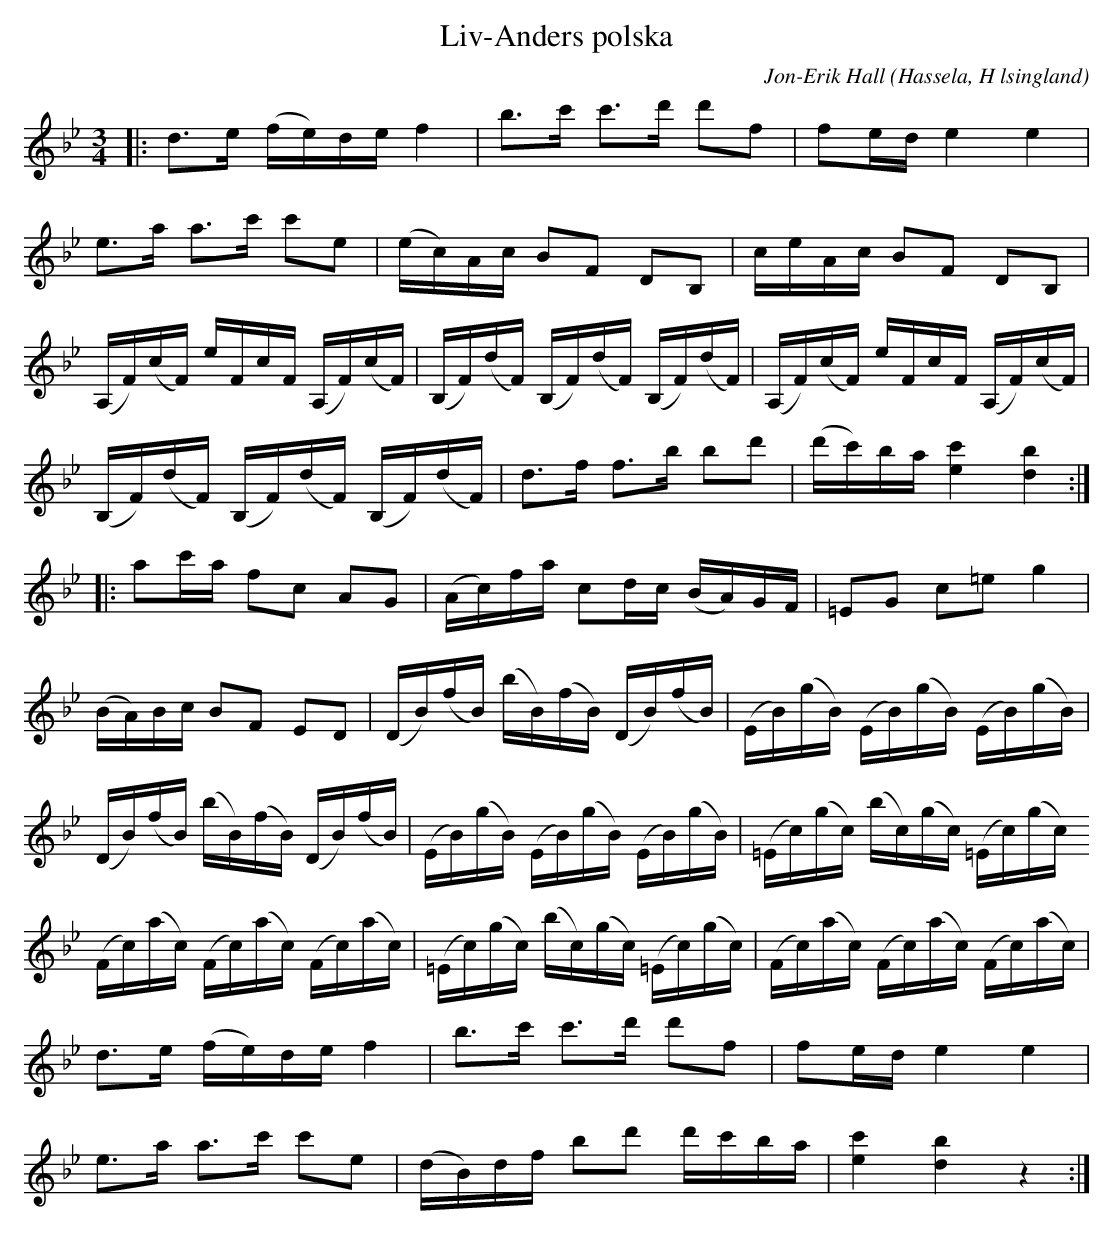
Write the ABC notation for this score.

X:1
T: Liv-Anders polska
C: Jon-Erik Hall
O: Hassela, H lsingland
M: 3/4
L: 1/16
K: Bb
|: d3e (fe)def4 | b3c' c'3d' d'2f2 | f2ede4e4 |
e3a a3c' c'2e2 | (ec)Ac B2F2 D2B,2 | ceAc B2F2 D2B,2 |
(A,F)(cF) eFcF (A,F)(cF) | (B,F)(dF) (B,F)(dF) (B,F)(dF) | (A,F)(cF) eFcF (A,F)(cF) |
(B,F)(dF) (B,F)(dF) (B,F)(dF) | d3f f3b b2d'2 | (d'c')ba [ec']4 [bd]4 :|
|: a2c'a f2c2 A2G2 | (Ac)fa c2dc (BA)GF | =E2G2 c2=e2 g4 |
(BA)Bc B2F2 E2D2 | (DB)(fB) (bB)(fB) (DB)(fB) | (EB)(gB) (EB)(gB) (EB)(gB) |
(DB)(fB) (bB)(fB) (DB)(fB) | (EB)(gB) (EB)(gB) (EB)(gB) | (=Ec)(gc) (bc)(gc) (=Ec)(gc)
(Fc)(ac) (Fc)(ac) (Fc)(ac) | (=Ec)(gc) (bc)(gc) (=Ec)(gc) | (Fc)(ac) (Fc)(ac) (Fc)(ac) |
d3e (fe)de f4 | b3c' c'3d' d'2f2 | f2ed e4e4 |
e3a a3c' c'2e2 | (dB)df b2d'2 d'c'ba | [c'e]4 [bd]4 z4 :|
